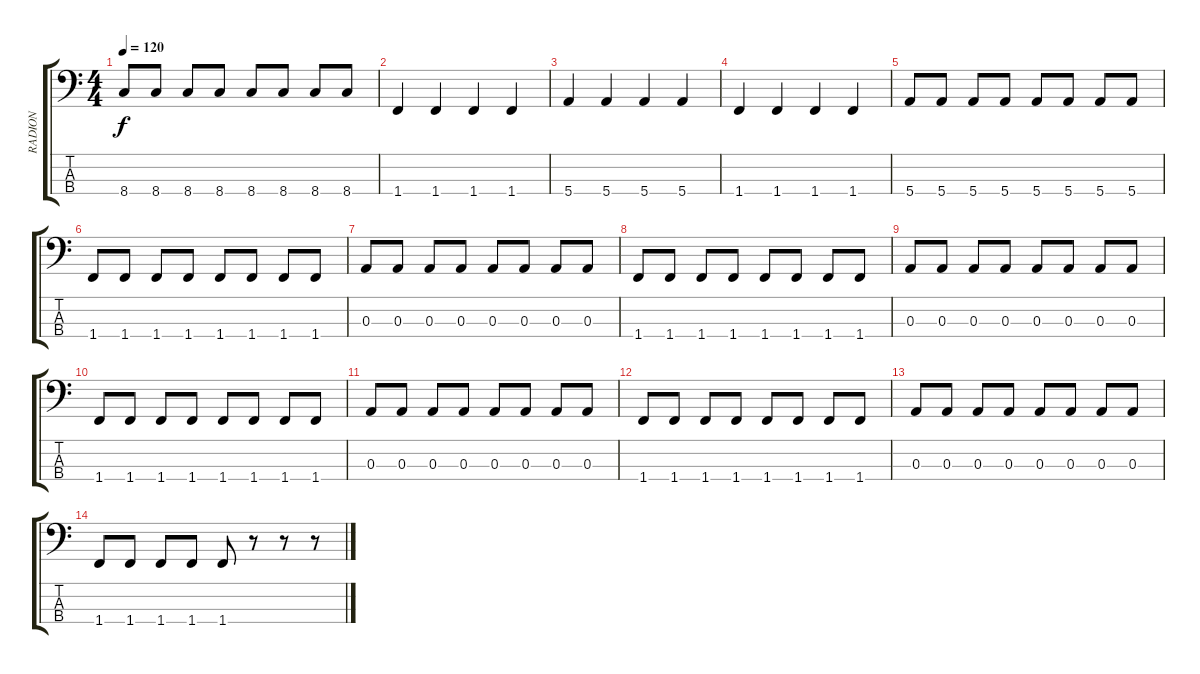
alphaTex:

\track ("RADION" "RADION") {instrument electricbasspick}
\staff {score tabs}
\tuning (G2 D2 A1 E1) {hide}
\ts (4 4)
\tempo 120
\clef f4
\ks c
8.4.8{dy f} 8.4.8 8.4.8 8.4.8 8.4.8 8.4.8 8.4.8 8.4.8 |
1.4.4 1.4.4 1.4.4 1.4.4 |
5.4.4 5.4.4 5.4.4 5.4.4 |
1.4.4 1.4.4 1.4.4 1.4.4 |
5.4.8 5.4.8 5.4.8 5.4.8 5.4.8 5.4.8 5.4.8 5.4.8 |
1.4.8 1.4.8 1.4.8 1.4.8 1.4.8 1.4.8 1.4.8 1.4.8 |
0.3.8 0.3.8 0.3.8 0.3.8 0.3.8 0.3.8 0.3.8 0.3.8 |
1.4.8 1.4.8 1.4.8 1.4.8 1.4.8 1.4.8 1.4.8 1.4.8 |
0.3.8 0.3.8 0.3.8 0.3.8 0.3.8 0.3.8 0.3.8 0.3.8 |
1.4.8 1.4.8 1.4.8 1.4.8 1.4.8 1.4.8 1.4.8 1.4.8 |
0.3.8 0.3.8 0.3.8 0.3.8 0.3.8 0.3.8 0.3.8 0.3.8 |
1.4.8 1.4.8 1.4.8 1.4.8 1.4.8 1.4.8 1.4.8 1.4.8 |
0.3.8 0.3.8 0.3.8 0.3.8 0.3.8 0.3.8 0.3.8 0.3.8 |
1.4.8 1.4.8 1.4.8 1.4.8 1.4.8 r.8 r.8 r.8
